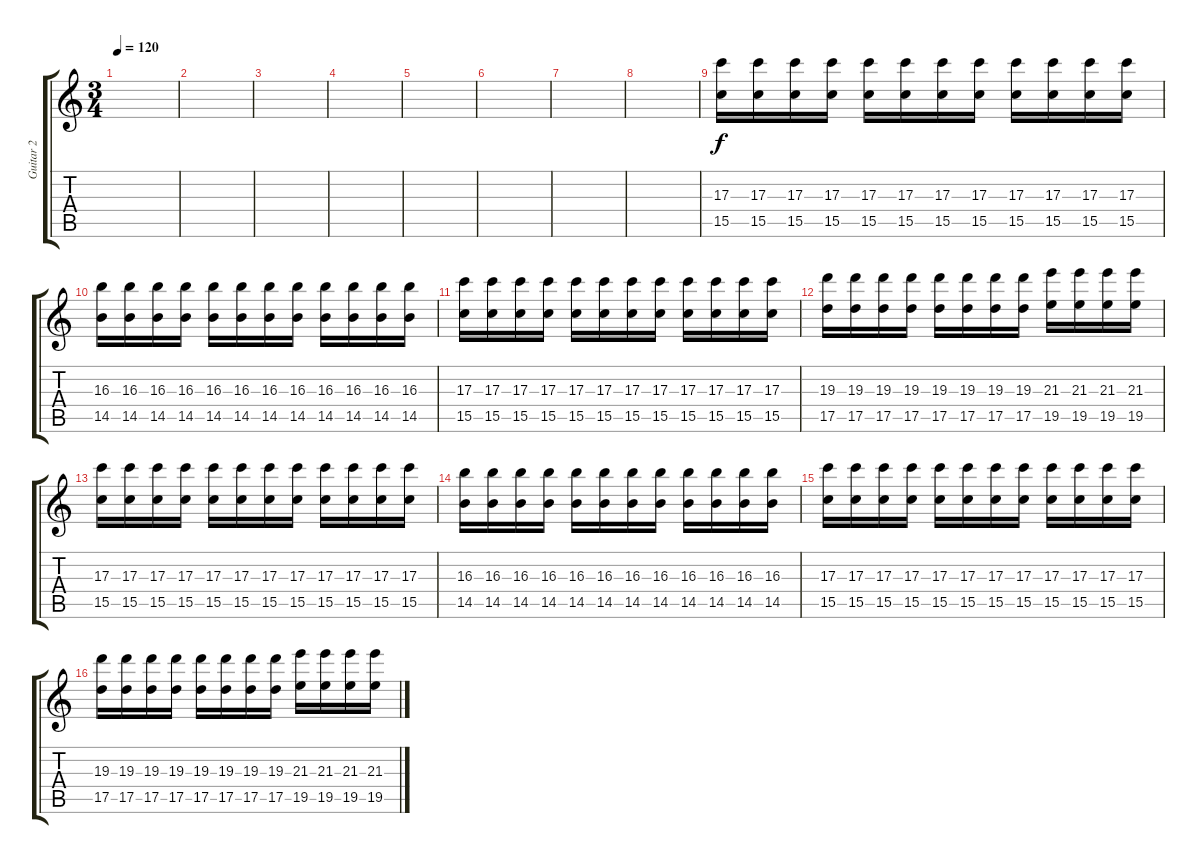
\track ("Guitar 2" "Guitar 2") {instrument distortionguitar}
\staff {score tabs}
\tuning (E4 B3 G3 D3 A2 E2) {hide}
\ts (3 4)
\tempo 120
\clef g2
\ks c
|
|
|
|
|
|
|
|
(17.3 15.5).16 (17.3 15.5).16 (17.3 15.5).16 (17.3 15.5).16 (17.3 15.5).16 (17.3 15.5).16 (17.3 15.5).16 (17.3 15.5).16 (17.3 15.5).16 (17.3 15.5).16 (17.3 15.5).16 (17.3 15.5).16 |
(16.3 14.5).16 (16.3 14.5).16 (16.3 14.5).16 (16.3 14.5).16 (16.3 14.5).16 (16.3 14.5).16 (16.3 14.5).16 (16.3 14.5).16 (16.3 14.5).16 (16.3 14.5).16 (16.3 14.5).16 (16.3 14.5).16 |
(17.3 15.5).16 (17.3 15.5).16 (17.3 15.5).16 (17.3 15.5).16 (17.3 15.5).16 (17.3 15.5).16 (17.3 15.5).16 (17.3 15.5).16 (17.3 15.5).16 (17.3 15.5).16 (17.3 15.5).16 (17.3 15.5).16 |
(19.3 17.5).16 (19.3 17.5).16 (19.3 17.5).16 (19.3 17.5).16 (19.3 17.5).16 (19.3 17.5).16 (19.3 17.5).16 (19.3 17.5).16 (21.3 19.5).16 (21.3 19.5).16 (21.3 19.5).16 (21.3 19.5).16 |
(17.3 15.5).16 (17.3 15.5).16 (17.3 15.5).16 (17.3 15.5).16 (17.3 15.5).16 (17.3 15.5).16 (17.3 15.5).16 (17.3 15.5).16 (17.3 15.5).16 (17.3 15.5).16 (17.3 15.5).16 (17.3 15.5).16 |
(16.3 14.5).16 (16.3 14.5).16 (16.3 14.5).16 (16.3 14.5).16 (16.3 14.5).16 (16.3 14.5).16 (16.3 14.5).16 (16.3 14.5).16 (16.3 14.5).16 (16.3 14.5).16 (16.3 14.5).16 (16.3 14.5).16 |
(17.3 15.5).16 (17.3 15.5).16 (17.3 15.5).16 (17.3 15.5).16 (17.3 15.5).16 (17.3 15.5).16 (17.3 15.5).16 (17.3 15.5).16 (17.3 15.5).16 (17.3 15.5).16 (17.3 15.5).16 (17.3 15.5).16 |
(19.3 17.5).16 (19.3 17.5).16 (19.3 17.5).16 (19.3 17.5).16 (19.3 17.5).16 (19.3 17.5).16 (19.3 17.5).16 (19.3 17.5).16 (21.3 19.5).16 (21.3 19.5).16 (21.3 19.5).16 (21.3 19.5).16
